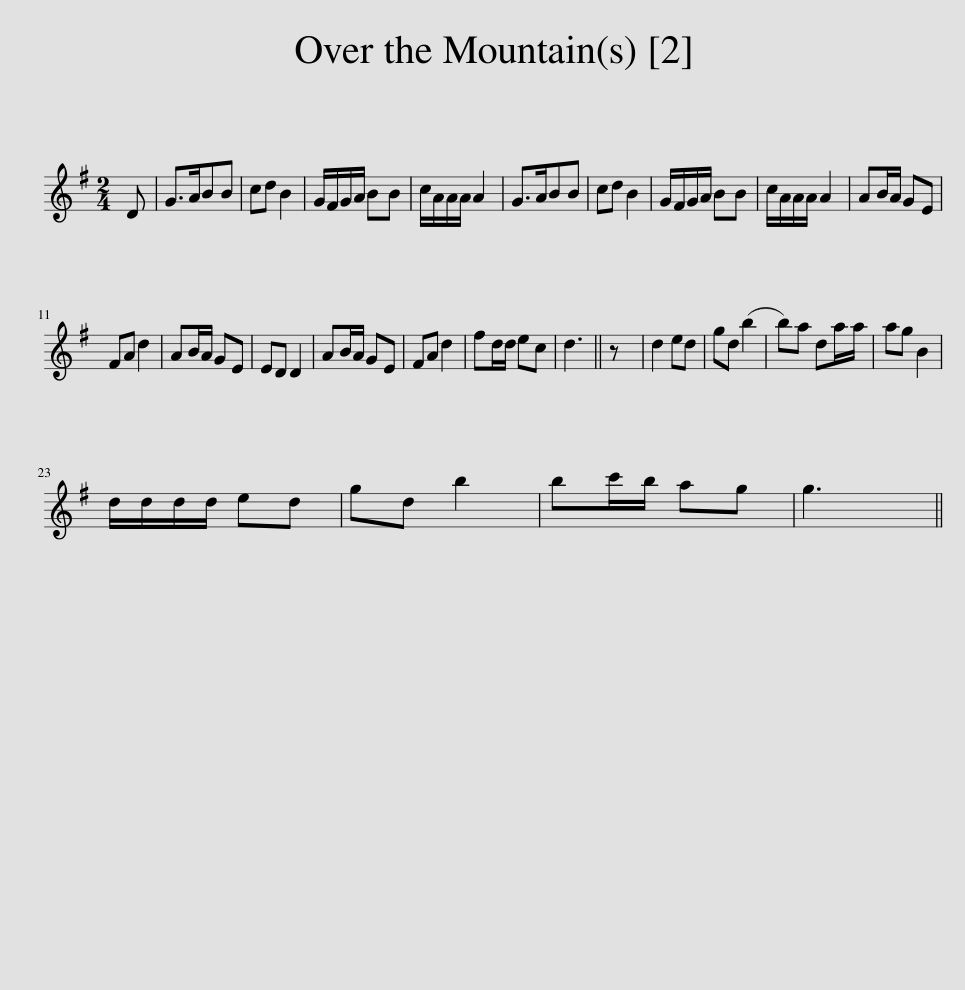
X:1
L:1/8
M:2/4
I:linebreak $
K:G
V:1 treble
V:1
 D | G>ABB | cd B2 | G/F/G/A/ BB | c/A/A/A/ A2 | %5
 G>ABB | cd B2 | G/F/G/A/ BB | c/A/A/A/ A2 | AB/A/ GE |$ %10
 FA d2 | AB/A/ GE | ED D2 | AB/A/ GE | FA d2 | %15
 fd/d/ ec | d3 || z | d2 ed | gd (b2 | %20
 b)a da/a/ | ag B2 |$ d/d/d/d/ ed | gd b2 | bc'/b/ ag | %25
 g3 || %26
